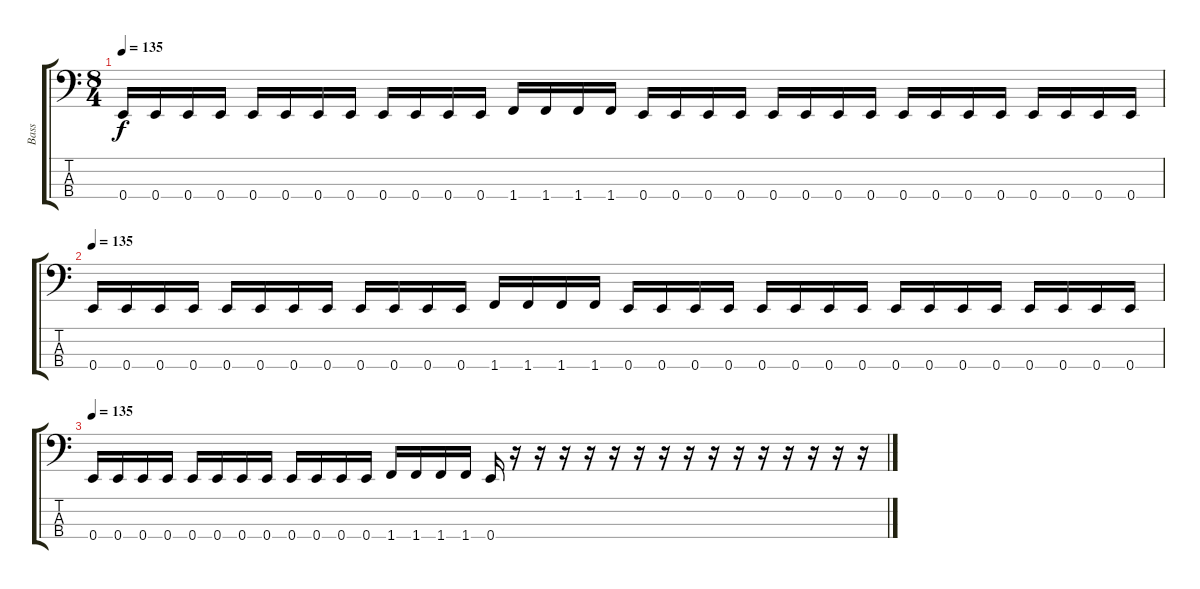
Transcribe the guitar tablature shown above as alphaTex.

\track ("Bass" "Bass") {instrument electricbassfinger}
\staff {score tabs}
\tuning (G2 D2 A1 E1) {hide}
\ts (8 4)
\tempo 135
\clef f4
\ks c
0.4.16{dy f} 0.4.16 0.4.16 0.4.16 0.4.16 0.4.16 0.4.16 0.4.16 0.4.16 0.4.16 0.4.16 0.4.16 1.4.16 1.4.16 1.4.16 1.4.16 0.4.16 0.4.16 0.4.16 0.4.16 0.4.16 0.4.16 0.4.16 0.4.16 0.4.16 0.4.16 0.4.16 0.4.16 0.4.16 0.4.16 0.4.16 0.4.16 |
\tempo 135
0.4.16 0.4.16 0.4.16 0.4.16 0.4.16 0.4.16 0.4.16 0.4.16 0.4.16 0.4.16 0.4.16 0.4.16 1.4.16 1.4.16 1.4.16 1.4.16 0.4.16 0.4.16 0.4.16 0.4.16 0.4.16 0.4.16 0.4.16 0.4.16 0.4.16 0.4.16 0.4.16 0.4.16 0.4.16 0.4.16 0.4.16 0.4.16 |
\tempo 135
0.4.16 0.4.16 0.4.16 0.4.16 0.4.16 0.4.16 0.4.16 0.4.16 0.4.16 0.4.16 0.4.16 0.4.16 1.4.16 1.4.16 1.4.16 1.4.16 0.4.16 r.16 r.16 r.16 r.16 r.16 r.16 r.16 r.16 r.16 r.16 r.16 r.16 r.16 r.16 r.16
